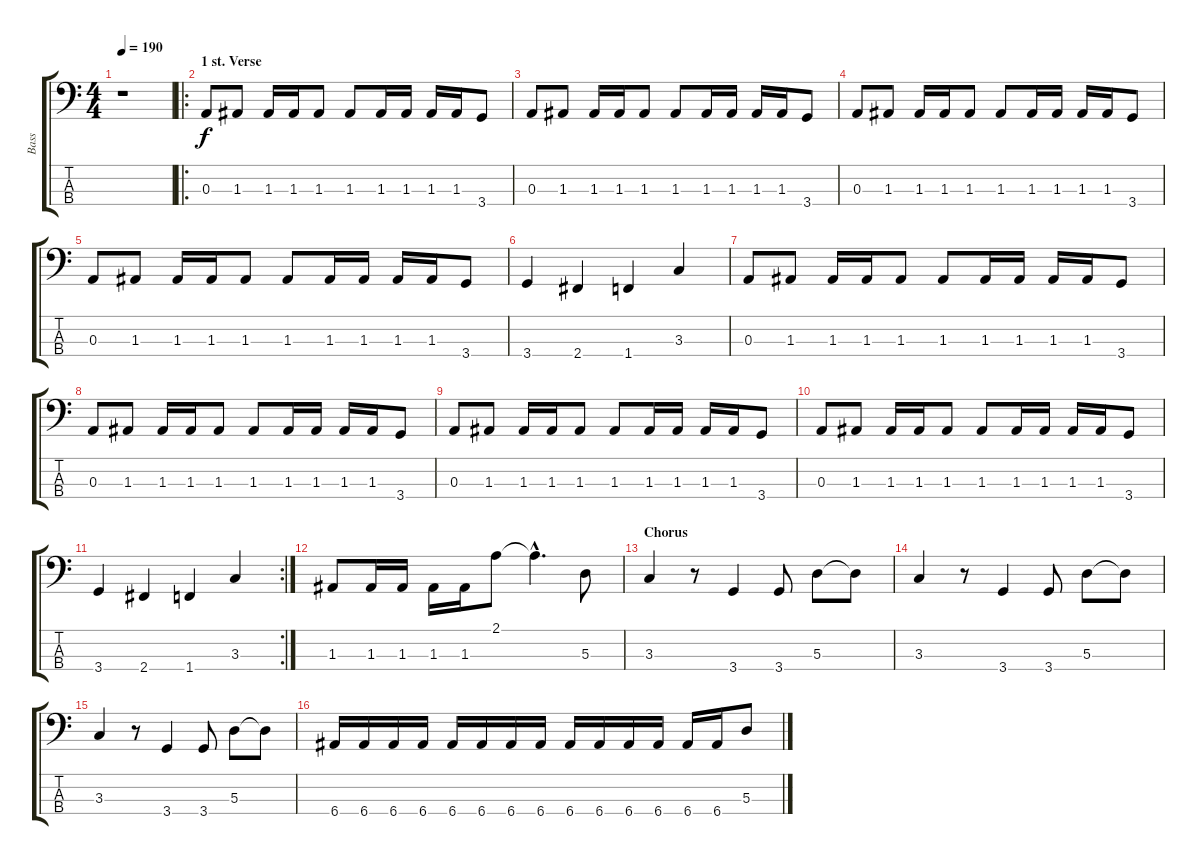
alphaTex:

\track ("Bass" "Bass") {instrument electricbassfinger}
\staff {score tabs}
\tuning (G2 D2 A1 E1) {hide}
\ts (4 4)
\tempo 190
\clef f4
\ks c
r.1{dy f instrument electricbassfinger} |
\ro
\section ("" "1 st. Verse")
0.3.8 1.3.8 1.3.16 1.3.16 1.3.8 1.3.8 1.3.16 1.3.16 1.3.16 1.3.16 3.4.8 |
0.3.8 1.3.8 1.3.16 1.3.16 1.3.8 1.3.8 1.3.16 1.3.16 1.3.16 1.3.16 3.4.8 |
0.3.8 1.3.8 1.3.16 1.3.16 1.3.8 1.3.8 1.3.16 1.3.16 1.3.16 1.3.16 3.4.8 |
0.3.8 1.3.8 1.3.16 1.3.16 1.3.8 1.3.8 1.3.16 1.3.16 1.3.16 1.3.16 3.4.8 |
3.4.4 2.4.4 1.4.4 3.3.4 |
0.3.8 1.3.8 1.3.16 1.3.16 1.3.8 1.3.8 1.3.16 1.3.16 1.3.16 1.3.16 3.4.8 |
0.3.8 1.3.8 1.3.16 1.3.16 1.3.8 1.3.8 1.3.16 1.3.16 1.3.16 1.3.16 3.4.8 |
0.3.8 1.3.8 1.3.16 1.3.16 1.3.8 1.3.8 1.3.16 1.3.16 1.3.16 1.3.16 3.4.8 |
0.3.8 1.3.8 1.3.16 1.3.16 1.3.8 1.3.8 1.3.16 1.3.16 1.3.16 1.3.16 3.4.8 |
\rc 2
3.4.4 2.4.4 1.4.4 3.3.4 |
1.3.8 1.3.16 1.3.16 1.3.16 1.3.16 2.1.8 2.1{hac t}.4{d} 5.3.8 |
\section ("" "Chorus")
3.3.4 r.8 3.4.4 3.4.8 5.3.8 5.3{t}.8 |
3.3.4 r.8 3.4.4 3.4.8 5.3.8 5.3{t}.8 |
3.3.4 r.8 3.4.4 3.4.8 5.3.8 5.3{t}.8 |
6.4.16 6.4.16 6.4.16 6.4.16 6.4.16 6.4.16 6.4.16 6.4.16 6.4.16 6.4.16 6.4.16 6.4.16 6.4.16 6.4.16 5.3.8
